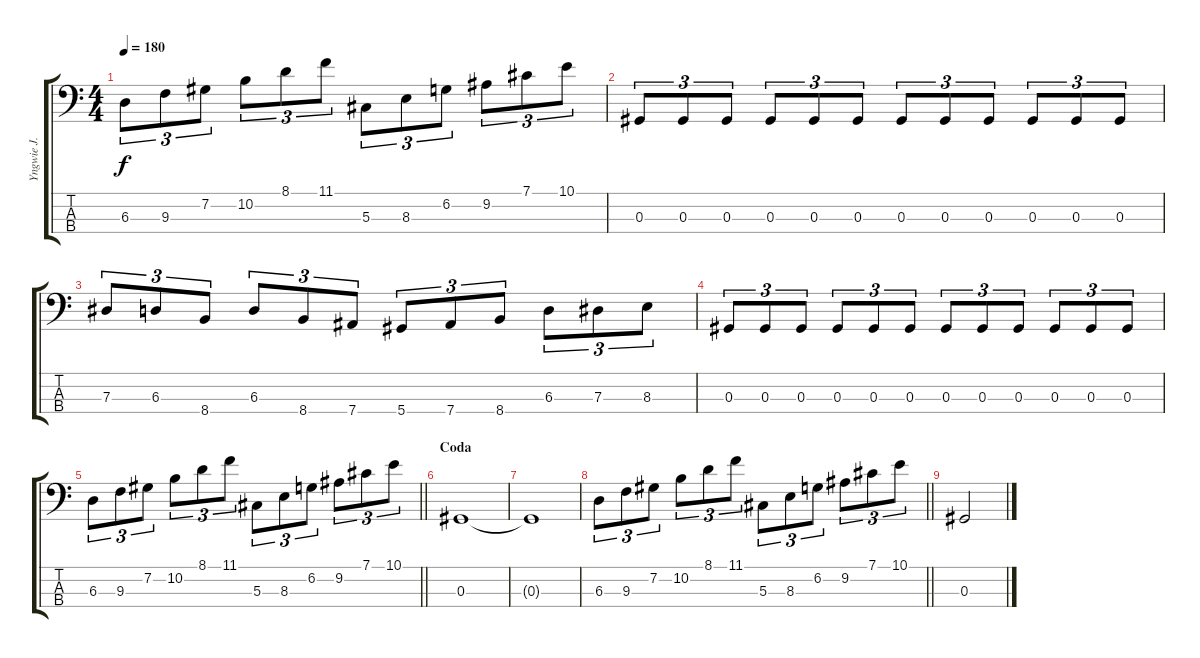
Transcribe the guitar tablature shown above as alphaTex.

\track ("Yngwie J. Malmsteen" "Yngwie J. ") {instrument electricbassfinger}
\staff {score tabs}
\tuning (Gb2 Db2 Ab1 Eb1) {hide}
\ts (4 4)
\tempo 180
\clef f4
\ks c
6.3.8{tu (3 2) dy f} 9.3.8{tu (3 2)} 7.2.8{tu (3 2)} 10.2.8{tu (3 2)} 8.1.8{tu (3 2)} 11.1.8{tu (3 2)} 5.3.8{tu (3 2)} 8.3.8{tu (3 2)} 6.2.8{tu (3 2)} 9.2.8{tu (3 2)} 7.1.8{tu (3 2)} 10.1.8{tu (3 2)} |
0.3.8{tu (3 2)} 0.3.8{tu (3 2)} 0.3.8{tu (3 2)} 0.3.8{tu (3 2)} 0.3.8{tu (3 2)} 0.3.8{tu (3 2)} 0.3.8{tu (3 2)} 0.3.8{tu (3 2)} 0.3.8{tu (3 2)} 0.3.8{tu (3 2)} 0.3.8{tu (3 2)} 0.3.8{tu (3 2)} |
7.3.8{tu (3 2)} 6.3.8{tu (3 2)} 8.4.8{tu (3 2)} 6.3.8{tu (3 2)} 8.4.8{tu (3 2)} 7.4.8{tu (3 2)} 5.4.8{tu (3 2)} 7.4.8{tu (3 2)} 8.4.8{tu (3 2)} 6.3.8{tu (3 2)} 7.3.8{tu (3 2)} 8.3.8{tu (3 2)} |
0.3.8{tu (3 2)} 0.3.8{tu (3 2)} 0.3.8{tu (3 2)} 0.3.8{tu (3 2)} 0.3.8{tu (3 2)} 0.3.8{tu (3 2)} 0.3.8{tu (3 2)} 0.3.8{tu (3 2)} 0.3.8{tu (3 2)} 0.3.8{tu (3 2)} 0.3.8{tu (3 2)} 0.3.8{tu (3 2)} |
\barLineRight lightlight
6.3.8{tu (3 2)} 9.3.8{tu (3 2)} 7.2.8{tu (3 2)} 10.2.8{tu (3 2)} 8.1.8{tu (3 2)} 11.1.8{tu (3 2)} 5.3.8{tu (3 2)} 8.3.8{tu (3 2)} 6.2.8{tu (3 2)} 9.2.8{tu (3 2)} 7.1.8{tu (3 2)} 10.1.8{tu (3 2)} |
\section ("" "Coda")
0.3.1 |
0.3{t}.1 |
\barLineRight lightlight
6.3.8{tu (3 2)} 9.3.8{tu (3 2)} 7.2.8{tu (3 2)} 10.2.8{tu (3 2)} 8.1.8{tu (3 2)} 11.1.8{tu (3 2)} 5.3.8{tu (3 2)} 8.3.8{tu (3 2)} 6.2.8{tu (3 2)} 9.2.8{tu (3 2)} 7.1.8{tu (3 2)} 10.1.8{tu (3 2)} |
0.3.2
